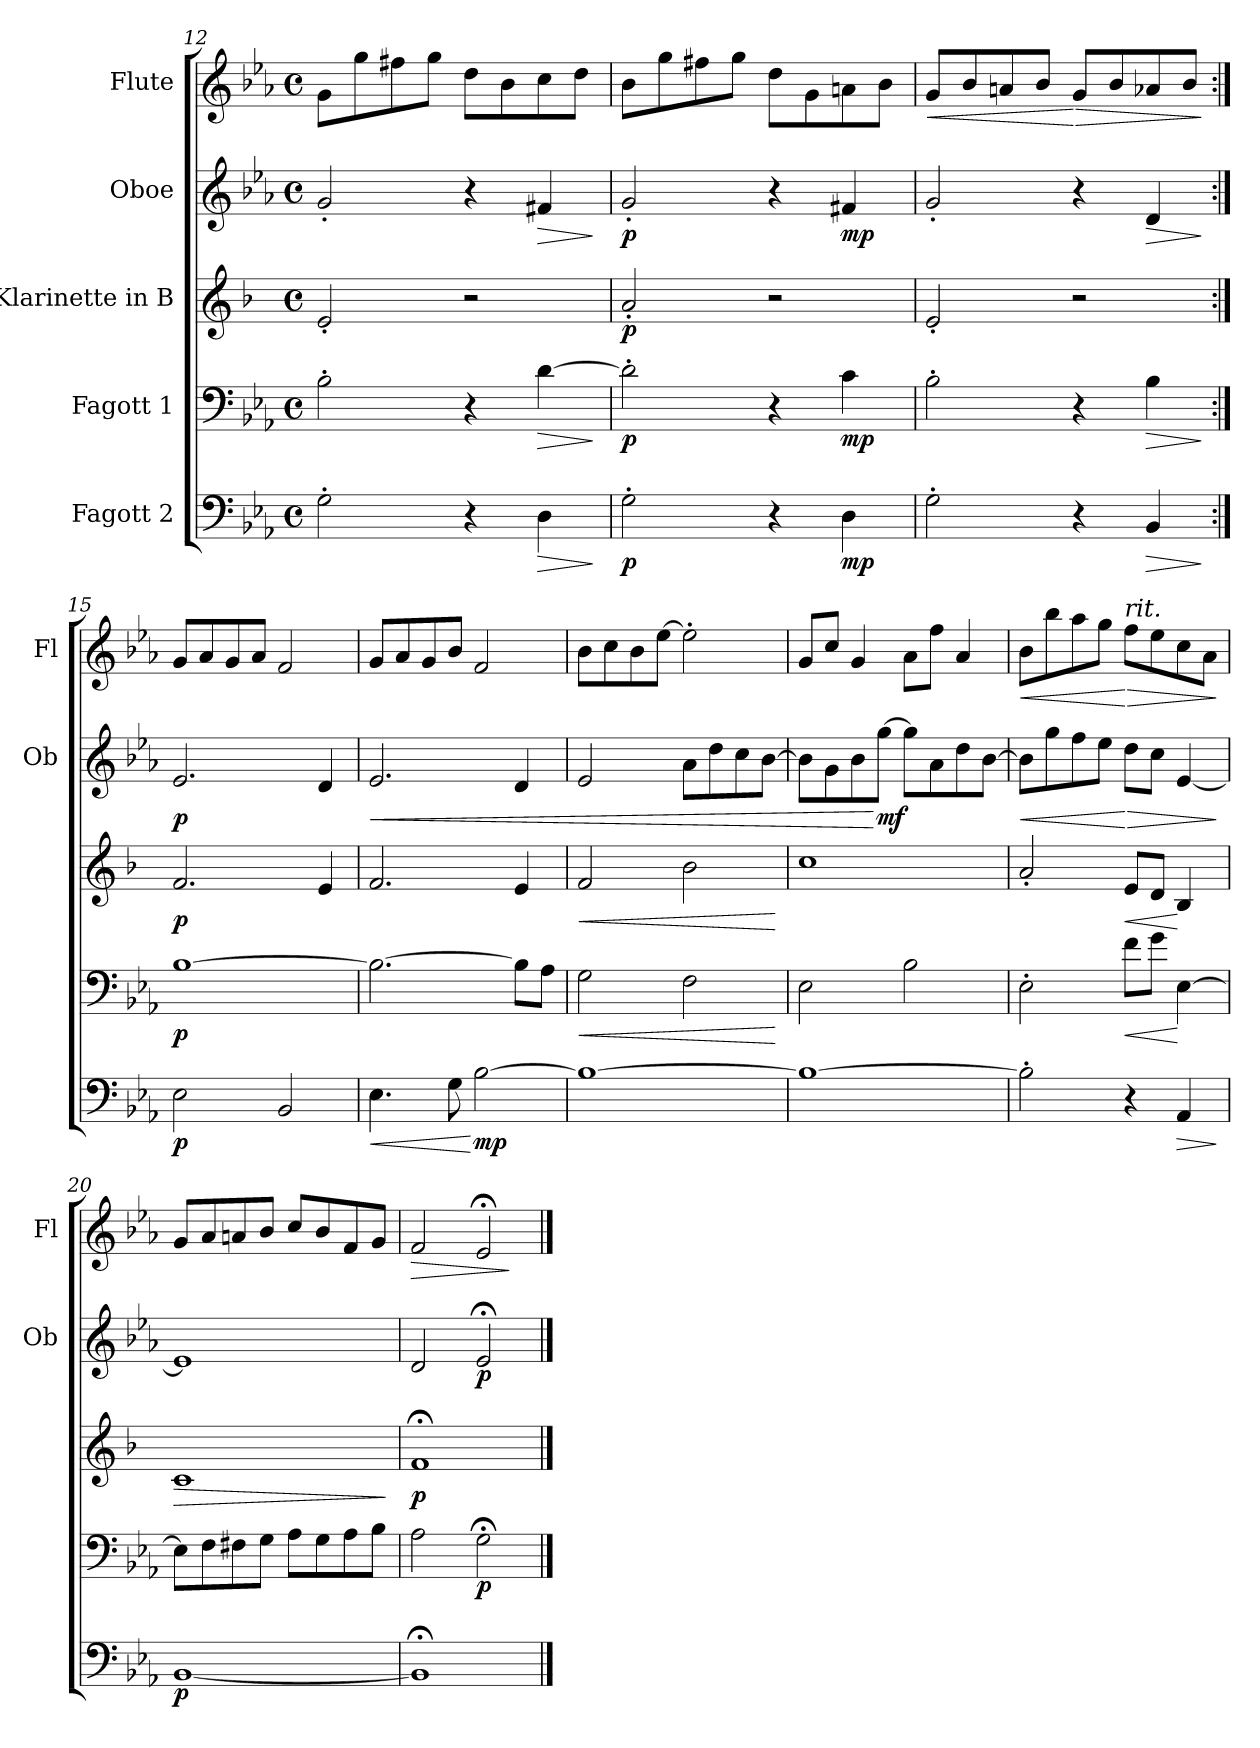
**kern	**dynam	**kern	**dynam	**kern	**dynam	**kern	**dynam	**kern	**dynam
*part5	*part5	*part4	*part4	*part3	*part3	*part2	*part2	*part1	*part1
*staff5	*staff5	*staff4	*staff4	*staff3	*staff3	*staff2	*staff2	*staff1	*staff1
*I"Fagott 2	*	*I"Fagott 1	*	*I"Klarinette in B	*	*I"Oboe	*	*I"Flute	*
*	*	*	*	*	*	*I'Ob	*	*I'Fl	*
*clefF4	*	*clefF4	*	*clefG2	*	*clefG2	*	*clefG2	*
*	*	*	*	*ITrd1c2	*	*	*	*	*
*k[b-e-a-]	*	*k[b-e-a-]	*	*k[b-e-a-]	*	*k[b-e-a-]	*	*k[b-e-a-]	*
*M4/4	*	*M4/4	*	*M4/4	*	*M4/4	*	*M4/4	*
*met(c)	*	*met(c)	*	*met(c)	*	*met(c)	*	*met(c)	*
=12	=12	=12	=12	=12	=12	=12	=12	=12	=12
2G'\	.	2B-'\	.	2d'/	.	2g'/	.	8g\L	.
.	.	.	.	.	.	.	.	8gg\	.
.	.	.	.	.	.	.	.	8ff#X\	.
.	.	.	.	.	.	.	.	8gg\J	.
4r	.	4r	.	2r	.	4r	.	8dd\L	.
.	.	.	.	.	.	.	.	8b-\	.
!	!LO:HP:b	!	!LO:HP:b	!	!	!	!LO:HP:b	!	!
4D\	>	[4d\	>	.	.	4f#X/	>	8cc\	.
.	.	.	.	.	.	.	.	8dd\J	.
.	]	.	]	.	.	.	]	.	.
=13	=13	=13	=13	=13	=13	=13	=13	=13	=13
!	!LO:DY:b	!	!LO:DY:b	!	!LO:DY:b	!	!LO:DY:b	!	!
2G'\	p	2d'\]	p	2g'/	p	2g'/	p	8b-\L	.
.	.	.	.	.	.	.	.	8gg\	.
.	.	.	.	.	.	.	.	8ff#X\	.
.	.	.	.	.	.	.	.	8gg\J	.
4r	.	4r	.	2r	.	4r	.	8dd\L	.
.	.	.	.	.	.	.	.	8g\	.
!	!LO:DY:b	!	!LO:DY:b	!	!	!	!LO:DY:b	!	!
4D\	mp	4c\	mp	.	.	4f#X/	mp	8an\	.
.	.	.	.	.	.	.	.	8b-\J	.
=14	=14	=14	=14	=14	=14	=14	=14	=14	=14
!	!	!	!	!	!	!	!	!	!LO:HP:b
2G'\	.	2B-'\	.	2d'/	.	2g'/	.	8g/L	<
.	.	.	.	.	.	.	.	8b-/	.
.	.	.	.	.	.	.	.	8an/	.
.	.	.	.	.	.	.	.	8b-/J	.
!	!	!	!	!	!	!	!	!	!LO:HP:n=1:b
4r	.	4r	.	2r	.	4r	.	8g/L	[ >
.	.	.	.	.	.	.	.	8b-/	.
!	!LO:HP:b	!	!LO:HP:b	!	!	!	!LO:HP:b	!	!
4BB-/	>	4B-\	>	.	.	4d/	>	8a-X/	.
.	.	.	.	.	.	.	.	8b-/J	.
.	]	.	]	.	.	.	]	.	]
!!LO:LB:g=z
=15:|!	=15:|!	=15:|!	=15:|!	=15:|!	=15:|!	=15:|!	=15:|!	=15:|!	=15:|!
!	!LO:DY:b	!	!LO:DY:b	!	!LO:DY:b	!	!LO:DY:b	!	!
2E-\	p	[1B-	p	2.e-/	p	2.e-/	p	8g/L	.
.	.	.	.	.	.	.	.	8a-/	.
.	.	.	.	.	.	.	.	8g/	.
.	.	.	.	.	.	.	.	8a-/J	.
2BB-/	.	.	.	.	.	.	.	2f/	.
.	.	.	.	4d/	.	4d/	.	.	.
=16	=16	=16	=16	=16	=16	=16	=16	=16	=16
!	!LO:HP:b	!	!	!	!	!	!LO:HP:b	!	!
4.E-\	<	2.B-\_	.	2.e-/	.	2.e-/	<	8g/L	.
.	.	.	.	.	.	.	.	8a-/	.
.	.	.	.	.	.	.	.	8g/	.
8G\	.	.	.	.	.	.	.	8b-/J	.
!	!LO:DY:n=1:b	!	!	!	!	!	!	!	!
[2B-\	[ mp	.	.	.	.	.	.	2f/	.
.	.	8B-\L]	.	4d/	.	4d/	.	.	.
.	.	8A-\J	.	.	.	.	.	.	.
=17	=17	=17	=17	=17	=17	=17	=17	=17	=17
!	!	!	!LO:HP:b	!	!LO:HP:b	!	!	!	!
1B-_	.	2G\	<	2e-/	<	2e-/	.	8b-\L	.
.	.	.	.	.	.	.	.	8cc\	.
.	.	.	.	.	.	.	.	8b-\	.
.	.	.	.	.	.	.	.	[8ee-\J	.
.	.	2F\	.	2a-\	.	8a-\L	.	2ee-'\]	.
.	.	.	.	.	.	8dd\	.	.	.
.	.	.	.	.	.	8cc\	.	.	.
.	.	.	.	.	.	[8b-\J	.	.	.
.	.	.	[	.	[	.	.	.	.
=18	=18	=18	=18	=18	=18	=18	=18	=18	=18
1B-_	.	2E-\	.	1b-	.	8b-\L]	.	8g/L	.
.	.	.	.	.	.	8g\	.	8cc/J	.
.	.	.	.	.	.	8b-\	.	4g/	.
!	!	!	!	!	!	!	!LO:DY:n=1:b	!	!
.	.	.	.	.	.	[8gg\J	[ mf	.	.
.	.	2B-\	.	.	.	8gg\L]	.	8a-\L	.
.	.	.	.	.	.	8a-\	.	8ff\J	.
.	.	.	.	.	.	8dd\	.	4a-/	.
.	.	.	.	.	.	[8b-\J	.	.	.
=19	=19	=19	=19	=19	=19	=19	=19	=19	=19
!	!	!	!	!	!	!	!LO:HP:b	!	!LO:HP:b
2B-'\]	.	2E-'\	.	2g'/	.	8b-\L]	<	8b-\L	<
.	.	.	.	.	.	8gg\	.	8bb-\	.
.	.	.	.	.	.	8ff\	.	8aa-\	.
.	.	.	.	.	.	8ee-\J	.	8gg\J	.
!	!	!	!	!	!	!	!	!LO:TX:a:i:t=rit.	!
!	!	!	!LO:HP:b	!	!LO:HP:b	!	!LO:HP:n=1:b	!	!LO:HP:n=1:b
4r	.	8f\L	<	8d/L	<	8dd\L	[ >	8ff\L	[ >
.	.	8g\J	.	8c/J	.	8cc\J	.	8ee-\	.
*	*	*	*	*	*	*	*	*MM64	*
!	!LO:HP:b	!	!	!	!	!	!	!	!
4AA-/	>	[4E-\	[	4A-/	[	[4e-/	.	8cc\	.
.	.	.	.	.	.	.	.	8a-\J	.
.	]	.	.	.	.	.	]	.	]
=20	=20	=20	=20	=20	=20	=20	=20	=20	=20
!	!LO:DY:b	!	!	!	!LO:HP:b	!	!	!	!
[1BB-	p	8E-\L]	.	1B-	>	1e-]	.	8g/L	.
.	.	8F\	.	.	.	.	.	8a-/	.
*	*	*	*	*	*	*	*	*MM58	*
.	.	8F#X\	.	.	.	.	.	8an/	.
.	.	8G\J	.	.	.	.	.	8b-/J	.
.	.	8A-\L	.	.	.	.	.	8cc/L	.
.	.	8G\	.	.	.	.	.	8b-/	.
.	.	8A-\	.	.	.	.	.	8f/	.
.	.	8B-\J	.	.	.	.	.	8g/J	.
.	.	.	.	.	]	.	.	.	.
=21	=21	=21	=21	=21	=21	=21	=21	=21	=21
!	!	!	!	!	!LO:DY:b	!	!	!	!LO:HP:b
1BB-;]	.	2A-\	.	1e-;<	p	2d/	.	2f/	>
!	!	!	!LO:DY:b	!	!	!	!LO:DY:b	!	!
.	.	2G;<\	p	.	.	2e-;</	p	2e-;</	.
.	.	.	.	.	.	.	.	.	]
==	==	==	==	==	==	==	==	==	==
*-	*-	*-	*-	*-	*-	*-	*-	*-	*-
